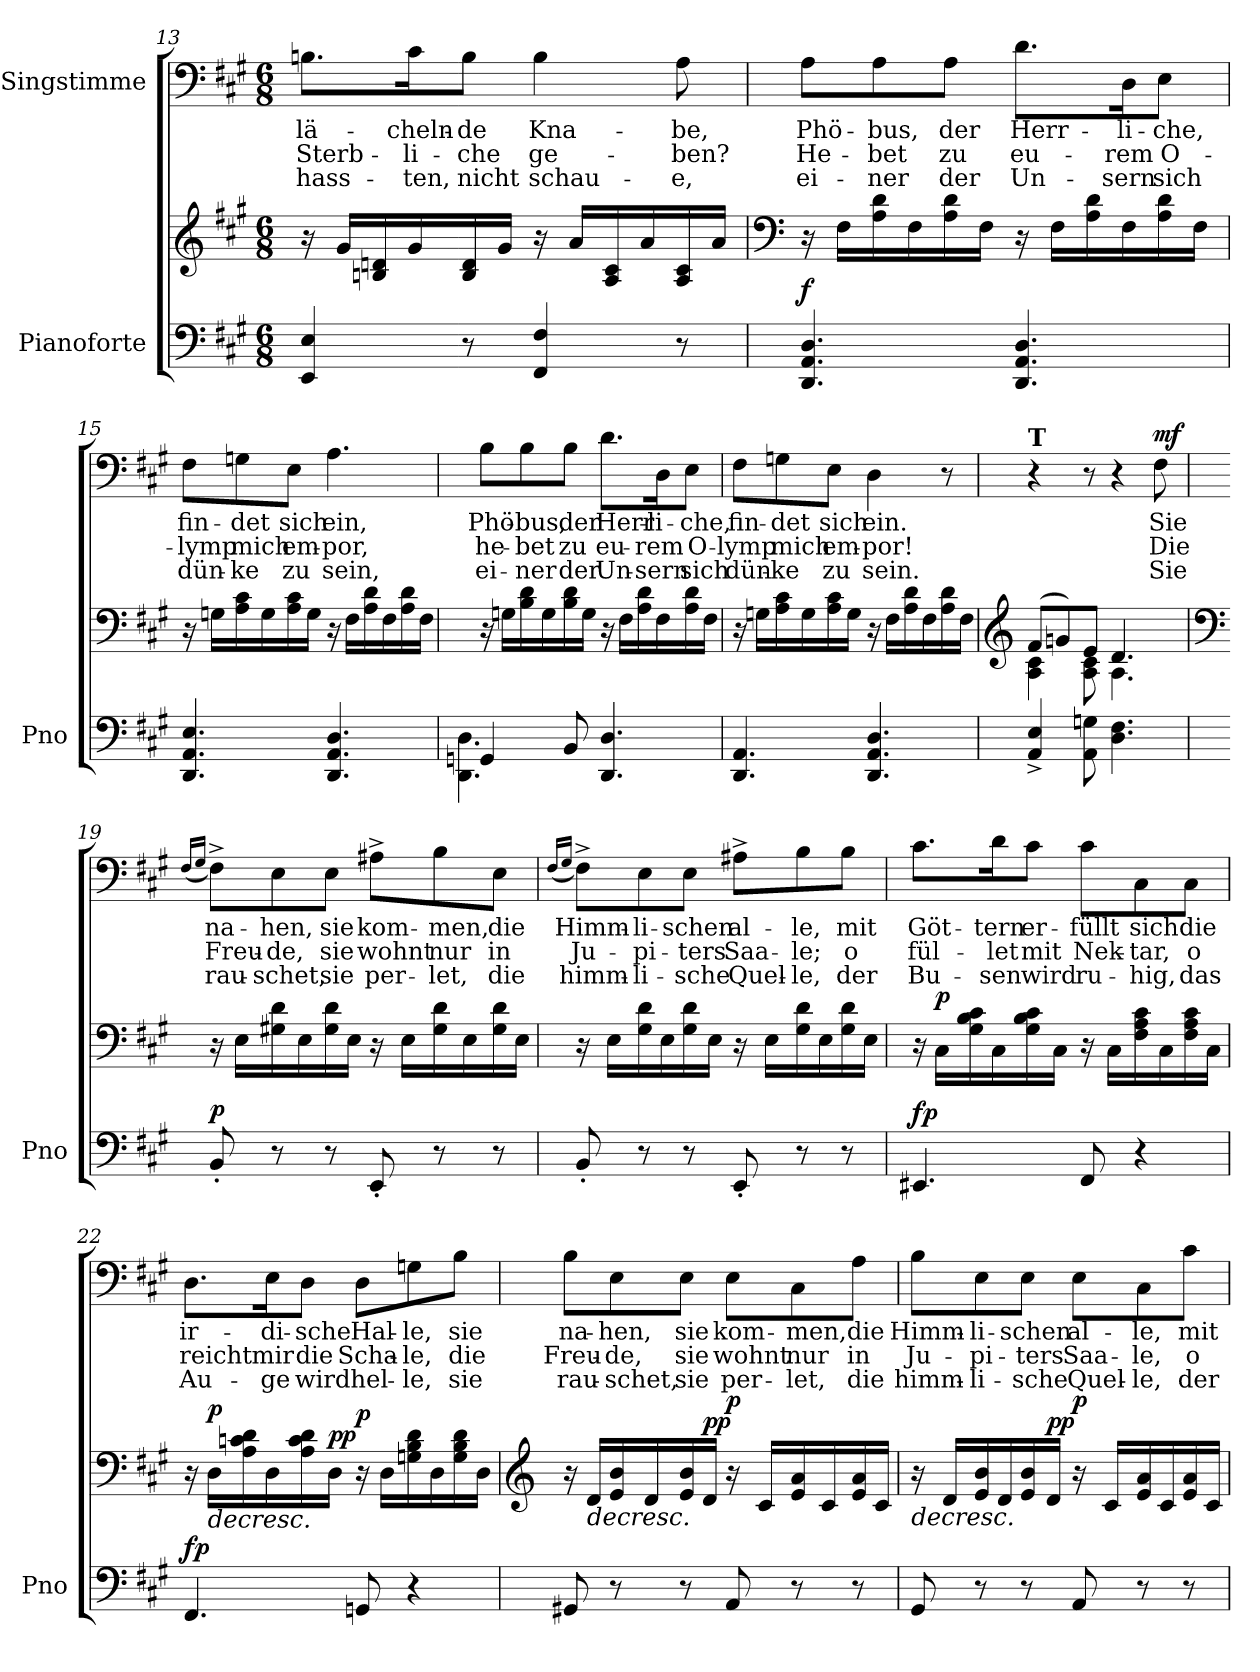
**kern	**kern	**dynam	**kern	**text	**text	**text	**dynam
*part2	*part2	*part2	*part1	*part1	*part1	*part1	*part1
*staff3	*staff2	*staff2/3	*staff1	*staff1	*staff1	*staff1	*staff1
*I"Pianoforte	*	*	*I"Singstimme	*	*	*	*
*I'Pno	*	*	*	*	*	*	*
!!LO:PB:g=z
*clefF4	*clefG2	*	*clefF4	*	*	*	*
*k[f#c#g#]	*k[f#c#g#]	*	*k[f#c#g#]	*	*	*	*
*M6/8	*M6/8	*	*M6/8	*	*	*	*
=13	=13	=13	=13	=13	=13	=13	=13
!	!	!	!	!LO:LY:b	!LO:LY:b	!LO:LY:b	!
4EE/ 4E/	16r	.	8.Bn\L	lä-	Sterb-	hass-	.
.	16g#/LL	.	.	.	.	.	.
.	16Bn/ 16dn/	.	.	.	.	.	.
!	!	!	!	!LO:LY:b	!LO:LY:b	!LO:LY:b	!
.	16g#/	.	16c#\K	-cheln-	-li-	-ten,	.
!	!	!	!	!LO:LY:b	!LO:LY:b	!LO:LY:b	!
8r	16B/ 16d/	.	8B\J	-de	-che	nicht	.
.	16g#/JJ	.	.	.	.	.	.
!	!	!	!	!LO:LY:b	!LO:LY:b	!LO:LY:b	!
4FF#/ 4F#/	16r	.	4B\	Kna-	ge-	schau-	.
.	16a/LL	.	.	.	.	.	.
.	16A/ 16c#/	.	.	.	.	.	.
.	16a/	.	.	.	.	.	.
!	!	!	!	!LO:LY:b	!LO:LY:b	!LO:LY:b	!
8r	16A/ 16c#/	.	8A\	-be,	-ben?	-e,	.
.	16a/JJ	.	.	.	.	.	.
=14	=14	=14	=14	=14	=14	=14	=14
*	*clefF4	*	*	*	*	*	*
!	!	!LO:DY:a=2	!	!LO:LY:b	!LO:LY:b	!LO:LY:b	!
4.DD/ 4.AA/ 4.D/	16r	f	8A\L	Phö-	He-	ei-	.
.	16F#\LL	.	.	.	.	.	.
!	!	!	!	!LO:LY:b	!LO:LY:b	!LO:LY:b	!
.	16A\ 16d\	.	8A\	-bus,	-bet	-ner	.
.	16F#\	.	.	.	.	.	.
!	!	!	!	!LO:LY:b	!LO:LY:b	!LO:LY:b	!
.	16A\ 16d\	.	8A\J	der	zu	der	.
.	16F#\JJ	.	.	.	.	.	.
!	!	!	!	!LO:LY:b	!LO:LY:b	!LO:LY:b	!
4.DD/ 4.AA/ 4.D/	16r	.	8.d\L	Herr-	eu-	Un-	.
.	16F#\LL	.	.	.	.	.	.
.	16A\ 16d\	.	.	.	.	.	.
!	!	!	!	!LO:LY:b	!LO:LY:b	!LO:LY:b	!
.	16F#\	.	16D\K	-li-	-rem	-sern	.
!	!	!	!	!LO:LY:b	!LO:LY:b	!LO:LY:b	!
.	16A\ 16d\	.	8E\J	-che,	O-	sich	.
.	16F#\JJ	.	.	.	.	.	.
=15	=15	=15	=15	=15	=15	=15	=15
!	!	!	!	!LO:LY:b	!LO:LY:b	!LO:LY:b	!
4.DD/ 4.AA/ 4.E/	16r	.	8F#\L	fin-	-lymp	dün-	.
.	16Gn\LL	.	.	.	.	.	.
!	!	!	!	!LO:LY:b	!LO:LY:b	!LO:LY:b	!
.	16A\ 16c#\	.	8Gn\	-det	mich	-ke	.
.	16G\	.	.	.	.	.	.
!	!	!	!	!LO:LY:b	!LO:LY:b	!LO:LY:b	!
.	16A\ 16c#\	.	8E\J	sich	em-	zu	.
.	16G\JJ	.	.	.	.	.	.
!	!	!	!	!LO:LY:b	!LO:LY:b	!LO:LY:b	!
4.DD/ 4.AA/ 4.D/	16r	.	4.A\	ein,	-por,	sein,	.
.	16F#\LL	.	.	.	.	.	.
.	16A\ 16d\	.	.	.	.	.	.
.	16F#\	.	.	.	.	.	.
.	16A\ 16d\	.	.	.	.	.	.
.	16F#\JJ	.	.	.	.	.	.
=16	=16	=16	=16	=16	=16	=16	=16
*^	*	*	*	*	*	*	*
!	!	!	!	!	!LO:LY:b	!LO:LY:b	!LO:LY:b	!
4GGn/	4.DD\ 4.D\	16r	.	8B\L	Phö-	he-	ei-	.
.	.	16Gn\LL	.	.	.	.	.	.
!	!	!	!	!	!LO:LY:b	!LO:LY:b	!LO:LY:b	!
.	.	16B\ 16d\	.	8B\	-bus,	-bet	-ner	.
.	.	16G\	.	.	.	.	.	.
!	!	!	!	!	!LO:LY:b	!LO:LY:b	!LO:LY:b	!
8BB/	.	16B\ 16d\	.	8B\J	der	zu	der	.
.	.	16G\JJ	.	.	.	.	.	.
!	!	!	!	!	!LO:LY:b	!LO:LY:b	!LO:LY:b	!
4.DD/ 4.D/	4.ryy	16r	.	8.d\L	Herr-	eu-	Un-	.
.	.	16F#\LL	.	.	.	.	.	.
.	.	16A\ 16d\	.	.	.	.	.	.
!	!	!	!	!	!LO:LY:b	!LO:LY:b	!LO:LY:b	!
.	.	16F#\	.	16D\K	-li-	-rem	-sern	.
!	!	!	!	!	!LO:LY:b	!LO:LY:b	!LO:LY:b	!
.	.	16A\ 16d\	.	8E\J	-che,	O-	sich	.
.	.	16F#\JJ	.	.	.	.	.	.
*v	*v	*	*	*	*	*	*	*
!!LO:PB:g=z
=17	=17	=17	=17	=17	=17	=17	=17
!	!	!	!	!LO:LY:b	!LO:LY:b	!LO:LY:b	!
4.DD/ 4.AA/	16r	.	8F#\L	fin-	-lymp	dün-	.
.	16Gn\LL	.	.	.	.	.	.
!	!	!	!	!LO:LY:b	!LO:LY:b	!LO:LY:b	!
.	16A\ 16c#\	.	8Gn\	-det	mich	-ke	.
.	16G\	.	.	.	.	.	.
!	!	!	!	!LO:LY:b	!LO:LY:b	!LO:LY:b	!
.	16A\ 16c#\	.	8E\J	sich	em-	zu	.
.	16G\JJ	.	.	.	.	.	.
!	!	!	!	!LO:LY:b	!LO:LY:b	!LO:LY:b	!
4.DD/ 4.AA/ 4.D/	16r	.	4D\	ein.	-por!	sein.	.
.	16F#\LL	.	.	.	.	.	.
.	16A\ 16d\	.	.	.	.	.	.
.	16F#\	.	.	.	.	.	.
.	16A\ 16d\	.	8r	.	.	.	.
.	16F#\JJ	.	.	.	.	.	.
=18	=18	=18	=18	=18	=18	=18	=18
*	*clefG2	*	*	*	*	*	*
*	*^	*	*	*	*	*	*
!	!	!	!	!LO:TX:a:B:t=T	!	!	!	!
4AA/^ 4E/^	(>8f#/L	4A\ 4c#\	.	4r	.	.	.	.
.	8gn/)	.	.	.	.	.	.	.
8AA\ 8Gn\	8e/J	8A\ 8c#\	.	8r	.	.	.	.
4.D\ 4.F#\	4.d/	4.A\	.	4r	.	.	.	.
!	!	!	!	!	!LO:LY:b	!LO:LY:b	!LO:LY:b	!LO:DY:a
.	.	.	.	8F#\	Sie	Die	Sie	mf
*	*v	*v	*	*	*	*	*	*
=19	=19	=19	=19	=19	=19	=19	=19
*	*clefF4	*	*	*	*	*	*
.	.	.	(<16qF#/LL	.	.	.	.
.	.	.	16qG#/JJ	.	.	.	.
!	!	!LO:DY:a=2	!	!LO:LY:b	!LO:LY:b	!LO:LY:b	!
8BB'/	16r	p	8F#^\L)	na-	Freu-	rau-	.
.	16E\LL	.	.	.	.	.	.
!	!	!	!	!LO:LY:b	!LO:LY:b	!LO:LY:b	!
8r	16G#X\ 16d\	.	8E\	-hen,	-de,	-schet,	.
.	16E\	.	.	.	.	.	.
!	!	!	!	!LO:LY:b	!LO:LY:b	!LO:LY:b	!
8r	16G#\ 16d\	.	8E\J	sie	sie	sie	.
.	16E\JJ	.	.	.	.	.	.
!	!	!	!	!LO:LY:b	!LO:LY:b	!LO:LY:b	!
8EE'/	16r	.	8A#X^\L	kom-	wohnt	per-	.
.	16E\LL	.	.	.	.	.	.
!	!	!	!	!LO:LY:b	!LO:LY:b	!LO:LY:b	!
8r	16G#\ 16d\	.	8B\	-men,	nur	-let,	.
.	16E\	.	.	.	.	.	.
!	!	!	!	!LO:LY:b	!LO:LY:b	!LO:LY:b	!
8r	16G#\ 16d\	.	8E\J	die	in	die	.
.	16E\JJ	.	.	.	.	.	.
=20	=20	=20	=20	=20	=20	=20	=20
.	.	.	(<16qF#/LL	.	.	.	.
.	.	.	16qG#/JJ	.	.	.	.
!	!	!	!	!LO:LY:b	!LO:LY:b	!LO:LY:b	!
8BB'/	16r	.	8F#^\L)	Himm-	Ju-	himm-	.
.	16E\LL	.	.	.	.	.	.
!	!	!	!	!LO:LY:b	!LO:LY:b	!LO:LY:b	!
8r	16G#\ 16d\	.	8E\	-li-	-pi-	-li-	.
.	16E\	.	.	.	.	.	.
!	!	!	!	!LO:LY:b	!LO:LY:b	!LO:LY:b	!
8r	16G#\ 16d\	.	8E\J	-schen	-ters	-sche	.
.	16E\JJ	.	.	.	.	.	.
!	!	!	!	!LO:LY:b	!LO:LY:b	!LO:LY:b	!
8EE'/	16r	.	8A#X^\L	al-	Saa-	Quel-	.
.	16E\LL	.	.	.	.	.	.
!	!	!	!	!LO:LY:b	!LO:LY:b	!LO:LY:b	!
8r	16G#\ 16d\	.	8B\	-le,	-le;	-le,	.
.	16E\	.	.	.	.	.	.
!	!	!	!	!LO:LY:b	!LO:LY:b	!LO:LY:b	!
8r	16G#\ 16d\	.	8B\J	mit	o	der	.
.	16E\JJ	.	.	.	.	.	.
!!LO:LB:g=z
=21	=21	=21	=21	=21	=21	=21	=21
!	!	!LO:DY:a=2	!	!LO:LY:b	!LO:LY:b	!LO:LY:b	!
4.EE#X/	16r	fp	8.c#\L	Göt-	fül-	Bu-	.
!	!	!LO:DY:a	!	!	!	!	!
.	16C#\LL	p	.	.	.	.	.
.	16G#\ 16B\ 16c#\	.	.	.	.	.	.
!	!	!	!	!LO:LY:b	!LO:LY:b	!LO:LY:b	!
.	16C#\	.	16d\K	-tern	-let	-sen	.
!	!	!	!	!LO:LY:b	!LO:LY:b	!LO:LY:b	!
.	16G#\ 16B\ 16c#\	.	8c#\J	er-	mit	wird	.
.	16C#\JJ	.	.	.	.	.	.
!	!	!	!	!LO:LY:b	!LO:LY:b	!LO:LY:b	!
8FF#/	16r	.	8c#\L	-füllt	Nek-	ru-	.
.	16C#\LL	.	.	.	.	.	.
!	!	!	!	!LO:LY:b	!LO:LY:b	!LO:LY:b	!
4r	16F#\ 16A\ 16c#\	.	8C#\	sich	-tar,	-hig,	.
.	16C#\	.	.	.	.	.	.
!	!	!	!	!LO:LY:b	!LO:LY:b	!LO:LY:b	!
.	16F#\ 16A\ 16c#\	.	8C#\J	die	o	das	.
.	16C#\JJ	.	.	.	.	.	.
=22	=22	=22	=22	=22	=22	=22	=22
!	!	!LO:DY:a=2	!	!LO:LY:b	!LO:LY:b	!LO:LY:b	!
4.FF#/	16r	fp	8.D\L	ir-	reicht	Au-	.
!	!	!LO:HP:b	!	!	!	!	!
!	!	!LO:DY:n=1:a	!	!	!	!	!
.	16D\LL	> p	.	.	.	.	.
.	16A\ 16cn\ 16d\	.	.	.	.	.	.
!	!	!	!	!LO:LY:b	!LO:LY:b	!LO:LY:b	!
.	16D\	.	16E\K	-di-	mir	-ge	.
!	!	!	!	!LO:LY:b	!LO:LY:b	!LO:LY:b	!
.	16A\ 16c\ 16d\	.	8D\J	-sche	die	wird	.
!	!	!LO:DY:n=2:a	!	!	!	!	!
.	16D\JJ	pp	.	.	.	.	.
!	!	!LO:DY:n=3:a	!	!LO:LY:b	!LO:LY:b	!LO:LY:b	!
8GGn/	16r	] p	8D\L	Hal-	Scha-	hel-	.
.	16D\LL	.	.	.	.	.	.
!	!	!	!	!LO:LY:b	!LO:LY:b	!LO:LY:b	!
4r	16Gn\ 16B\ 16d\	.	8Gn\	-le,	-le,	-le,	.
.	16D\	.	.	.	.	.	.
!	!	!	!	!LO:LY:b	!LO:LY:b	!LO:LY:b	!
.	16G\ 16B\ 16d\	.	8B\J	sie	die	sie	.
.	16D\JJ	.	.	.	.	.	.
=23	=23	=23	=23	=23	=23	=23	=23
*	*clefG2	*	*	*	*	*	*
!	!	!	!	!LO:LY:b	!LO:LY:b	!LO:LY:b	!
8GG#X/	16r	.	8B\L	na-	Freu-	rau-	.
!	!	!LO:HP:b	!	!	!	!	!
.	16d/LL	>	.	.	.	.	.
!	!	!	!	!LO:LY:b	!LO:LY:b	!LO:LY:b	!
8r	16e/ 16b/	.	8E\	-hen,	-de,	-schet,	.
.	16d/	.	.	.	.	.	.
!	!	!	!	!LO:LY:b	!LO:LY:b	!LO:LY:b	!
8r	16e/ 16b/	.	8E\J	sie	sie	sie	.
!	!	!LO:DY:a	!	!	!	!	!
.	16d/JJ	pp	.	.	.	.	.
!	!	!LO:DY:n=1:a	!	!LO:LY:b	!LO:LY:b	!LO:LY:b	!
8AA/	16r	] p	8E\L	kom-	wohnt	per-	.
.	16c#/LL	.	.	.	.	.	.
!	!	!	!	!LO:LY:b	!LO:LY:b	!LO:LY:b	!
8r	16e/ 16a/	.	8C#\	-men,	nur	-let,	.
.	16c#/	.	.	.	.	.	.
!	!	!	!	!LO:LY:b	!LO:LY:b	!LO:LY:b	!
8r	16e/ 16a/	.	8A\J	die	in	die	.
.	16c#/JJ	.	.	.	.	.	.
!!LO:LB:g=z
=24	=24	=24	=24	=24	=24	=24	=24
!	!	!LO:HP:b	!	!LO:LY:b	!LO:LY:b	!LO:LY:b	!
8GG#/	16r	>	8B\L	Himm-	Ju-	himm-	.
.	16d/LL	.	.	.	.	.	.
!	!	!	!	!LO:LY:b	!LO:LY:b	!LO:LY:b	!
8r	16e/ 16b/	.	8E\	-li-	-pi-	-li-	.
.	16d/	.	.	.	.	.	.
!	!	!	!	!LO:LY:b	!LO:LY:b	!LO:LY:b	!
8r	16e/ 16b/	.	8E\J	-schen	-ters	-sche	.
!	!	!LO:DY:a	!	!	!	!	!
.	16d/JJ	pp	.	.	.	.	.
!	!	!LO:DY:n=1:a	!	!LO:LY:b	!LO:LY:b	!LO:LY:b	!
8AA/	16r	] p	8E\L	al-	Saa-	Quel-	.
.	16c#/LL	.	.	.	.	.	.
!	!	!	!	!LO:LY:b	!LO:LY:b	!LO:LY:b	!
8r	16e/ 16a/	.	8C#\	-le,	-le,	-le,	.
.	16c#/	.	.	.	.	.	.
!	!	!	!	!LO:LY:b	!LO:LY:b	!LO:LY:b	!
8r	16e/ 16a/	.	8c#\J	mit	o	der	.
.	16c#/JJ	.	.	.	.	.	.
=	=	=	=	=	=	=	=
*-	*-	*-	*-	*-	*-	*-	*-
